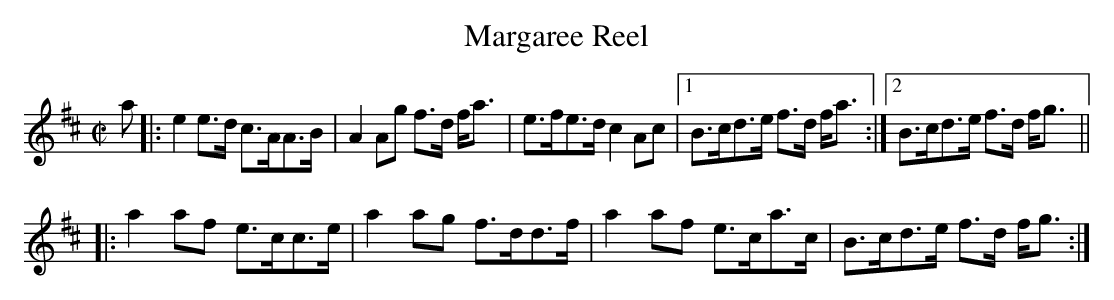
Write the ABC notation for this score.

X:1
T:Margaree Reel
M:C|
L:1/8
K:Amix
a |: e2 e>d c>AA>B | A2 Ag f>d f<a | e>fe>d c2 Ac |1 B>cd>e f>d f<a :|2 B>cd>e f>d f<g||
|: a2 af e>cc>e | a2 ag f>dd>f | a2 af e>ca>c | B>cd>e f>d f<g :|
